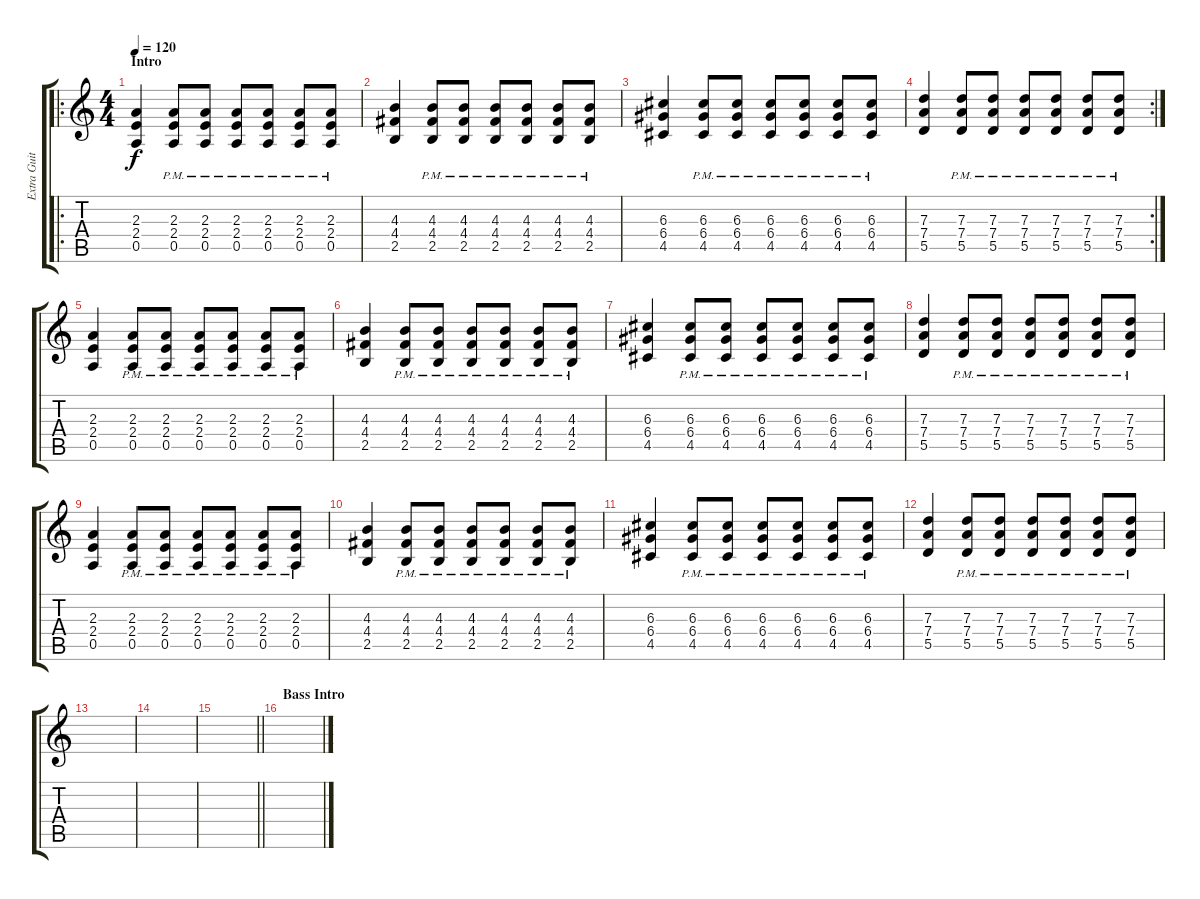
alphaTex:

\track ("Extra Guitar" "Extra Guit") {instrument distortionguitar}
\staff {score tabs}
\tuning (E4 B3 G3 D3 A2 E2) {hide}
\ro
\ts (4 4)
\section ("" "Intro")
\tempo 120
\clef g2
\ks c
(2.3 2.4 0.5).4{dy f instrument distortionguitar} (2.3{pm} 2.4 0.5{pm}).8 (2.3{pm} 2.4 0.5{pm}).8 (2.3{pm} 2.4 0.5{pm}).8 (2.3{pm} 2.4 0.5{pm}).8 (2.3{pm} 2.4 0.5{pm}).8 (2.3{pm} 2.4 0.5{pm}).8 |
(4.3 4.4 2.5).4 (4.3{pm} 4.4 2.5{pm}).8 (4.3{pm} 4.4 2.5{pm}).8 (4.3{pm} 4.4 2.5{pm}).8 (4.3{pm} 4.4 2.5{pm}).8 (4.3{pm} 4.4 2.5{pm}).8 (4.3{pm} 4.4 2.5{pm}).8 |
(6.3 6.4 4.5).4 (6.3{pm} 6.4 4.5{pm}).8 (6.3{pm} 6.4 4.5{pm}).8 (6.3{pm} 6.4 4.5{pm}).8 (6.3{pm} 6.4 4.5{pm}).8 (6.3{pm} 6.4 4.5{pm}).8 (6.3{pm} 6.4 4.5{pm}).8 |
\rc 2
(7.3 7.4 5.5).4 (7.3{pm} 7.4 5.5{pm}).8 (7.3{pm} 7.4 5.5{pm}).8 (7.3{pm} 7.4 5.5{pm}).8 (7.3{pm} 7.4 5.5{pm}).8 (7.3{pm} 7.4 5.5{pm}).8 (7.3{pm} 7.4 5.5{pm}).8 |
(2.3 2.4 0.5).4 (2.3{pm} 2.4 0.5{pm}).8 (2.3{pm} 2.4 0.5{pm}).8 (2.3{pm} 2.4 0.5{pm}).8 (2.3{pm} 2.4 0.5{pm}).8 (2.3{pm} 2.4 0.5{pm}).8 (2.3{pm} 2.4 0.5{pm}).8 |
(4.3 4.4 2.5).4 (4.3{pm} 4.4 2.5{pm}).8 (4.3{pm} 4.4 2.5{pm}).8 (4.3{pm} 4.4 2.5{pm}).8 (4.3{pm} 4.4 2.5{pm}).8 (4.3{pm} 4.4 2.5{pm}).8 (4.3{pm} 4.4 2.5{pm}).8 |
(6.3 6.4 4.5).4 (6.3{pm} 6.4 4.5{pm}).8 (6.3{pm} 6.4 4.5{pm}).8 (6.3{pm} 6.4 4.5{pm}).8 (6.3{pm} 6.4 4.5{pm}).8 (6.3{pm} 6.4 4.5{pm}).8 (6.3{pm} 6.4 4.5{pm}).8 |
(7.3 7.4 5.5).4 (7.3{pm} 7.4 5.5{pm}).8 (7.3{pm} 7.4 5.5{pm}).8 (7.3{pm} 7.4 5.5{pm}).8 (7.3{pm} 7.4 5.5{pm}).8 (7.3{pm} 7.4 5.5{pm}).8 (7.3{pm} 7.4 5.5{pm}).8 |
(2.3 2.4 0.5).4 (2.3{pm} 2.4 0.5{pm}).8 (2.3{pm} 2.4 0.5{pm}).8 (2.3{pm} 2.4 0.5{pm}).8 (2.3{pm} 2.4 0.5{pm}).8 (2.3{pm} 2.4 0.5{pm}).8 (2.3{pm} 2.4 0.5{pm}).8 |
(4.3 4.4 2.5).4 (4.3{pm} 4.4 2.5{pm}).8 (4.3{pm} 4.4 2.5{pm}).8 (4.3{pm} 4.4 2.5{pm}).8 (4.3{pm} 4.4 2.5{pm}).8 (4.3{pm} 4.4 2.5{pm}).8 (4.3{pm} 4.4 2.5{pm}).8 |
(6.3 6.4 4.5).4 (6.3{pm} 6.4 4.5{pm}).8 (6.3{pm} 6.4 4.5{pm}).8 (6.3{pm} 6.4 4.5{pm}).8 (6.3{pm} 6.4 4.5{pm}).8 (6.3{pm} 6.4 4.5{pm}).8 (6.3{pm} 6.4 4.5{pm}).8 |
(7.3 7.4 5.5).4 (7.3{pm} 7.4 5.5{pm}).8 (7.3{pm} 7.4 5.5{pm}).8 (7.3{pm} 7.4 5.5{pm}).8 (7.3{pm} 7.4 5.5{pm}).8 (7.3{pm} 7.4 5.5{pm}).8 (7.3{pm} 7.4 5.5{pm}).8 |
|
|
\barLineRight lightlight
|
\section ("" "Bass Intro")
